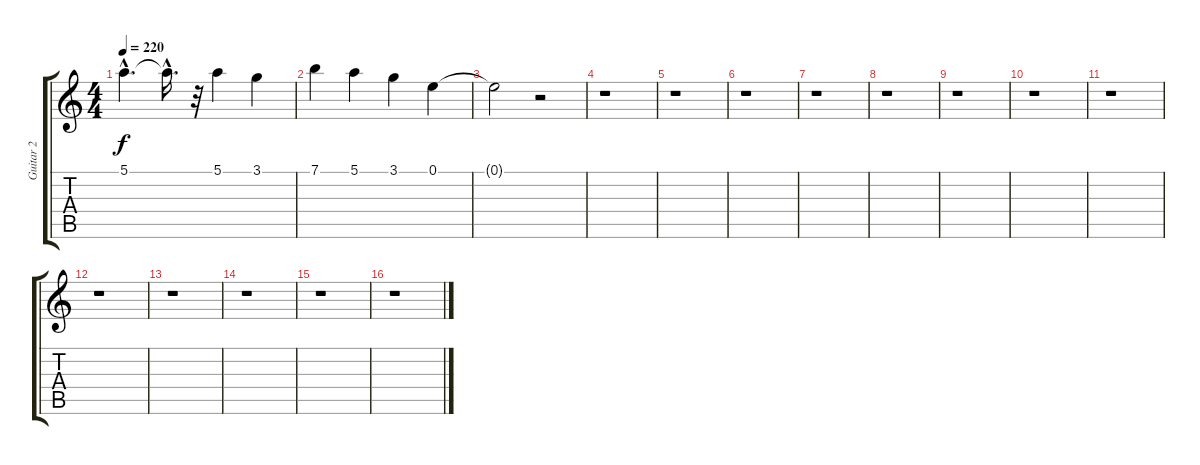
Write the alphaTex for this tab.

\track ("Guitar 2" "Guitar 2") {instrument electricbasspick}
\staff {score tabs}
\tuning (E4 B3 G3 D3 A2 E2) {hide}
\ts (4 4)
\tempo 220
\clef g2
\ks c
5.1{hac}.4{d dy f} 5.1{hac t}.16{d} r.32 5.1.4 3.1.4 |
7.1.4 5.1.4 3.1.4 0.1.4 |
0.1{t}.2 r.2 |
r.1 |
r.1 |
r.1 |
r.1 |
r.1 |
r.1 |
r.1 |
r.1 |
r.1 |
r.1 |
r.1 |
r.1 |
r.1
